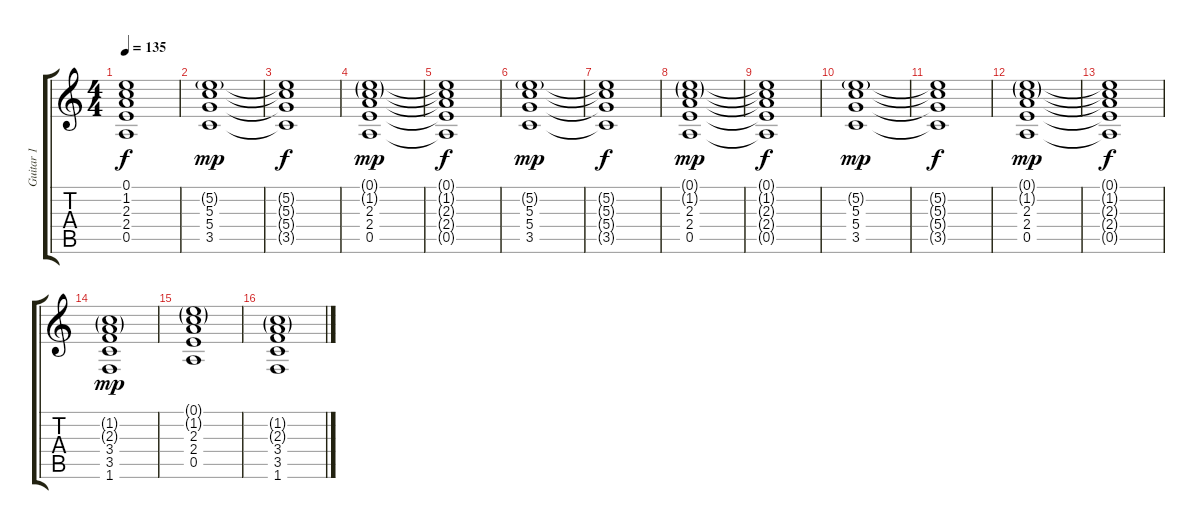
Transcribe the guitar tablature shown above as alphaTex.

\track ("Guitar 1" "Guitar 1") {instrument overdrivenguitar}
\staff {score tabs}
\tuning (E4 B3 G3 D3 A2 E2) {hide}
\ts (4 4)
\tempo 135
\clef g2
\ks c
(0.1{t} 1.2{t} 2.3{t} 2.4{t} 0.5{t}).1{dy f} |
(5.2{g} 5.3 5.4 3.5).1{dy mp} |
(5.2{t} 5.3{t} 5.4{t} 3.5{t}).1{dy f} |
(0.1{g} 1.2{g} 2.3 2.4 0.5).1{dy mp} |
(0.1{t} 1.2{t} 2.3{t} 2.4{t} 0.5{t}).1{dy f} |
(5.2{g} 5.3 5.4 3.5).1{dy mp} |
(5.2{t} 5.3{t} 5.4{t} 3.5{t}).1{dy f} |
(0.1{g} 1.2{g} 2.3 2.4 0.5).1{dy mp} |
(0.1{t} 1.2{t} 2.3{t} 2.4{t} 0.5{t}).1{dy f} |
(5.2{g} 5.3 5.4 3.5).1{dy mp} |
(5.2{t} 5.3{t} 5.4{t} 3.5{t}).1{dy f} |
(0.1{g} 1.2{g} 2.3 2.4 0.5).1{dy mp} |
(0.1{t} 1.2{t} 2.3{t} 2.4{t} 0.5{t}).1{dy f} |
(1.2{g} 2.3{g} 3.4 3.5 1.6).1{dy mp} |
(0.1{g} 1.2{g} 2.3 2.4 0.5).1 |
(1.2{g} 2.3{g} 3.4 3.5 1.6).1
